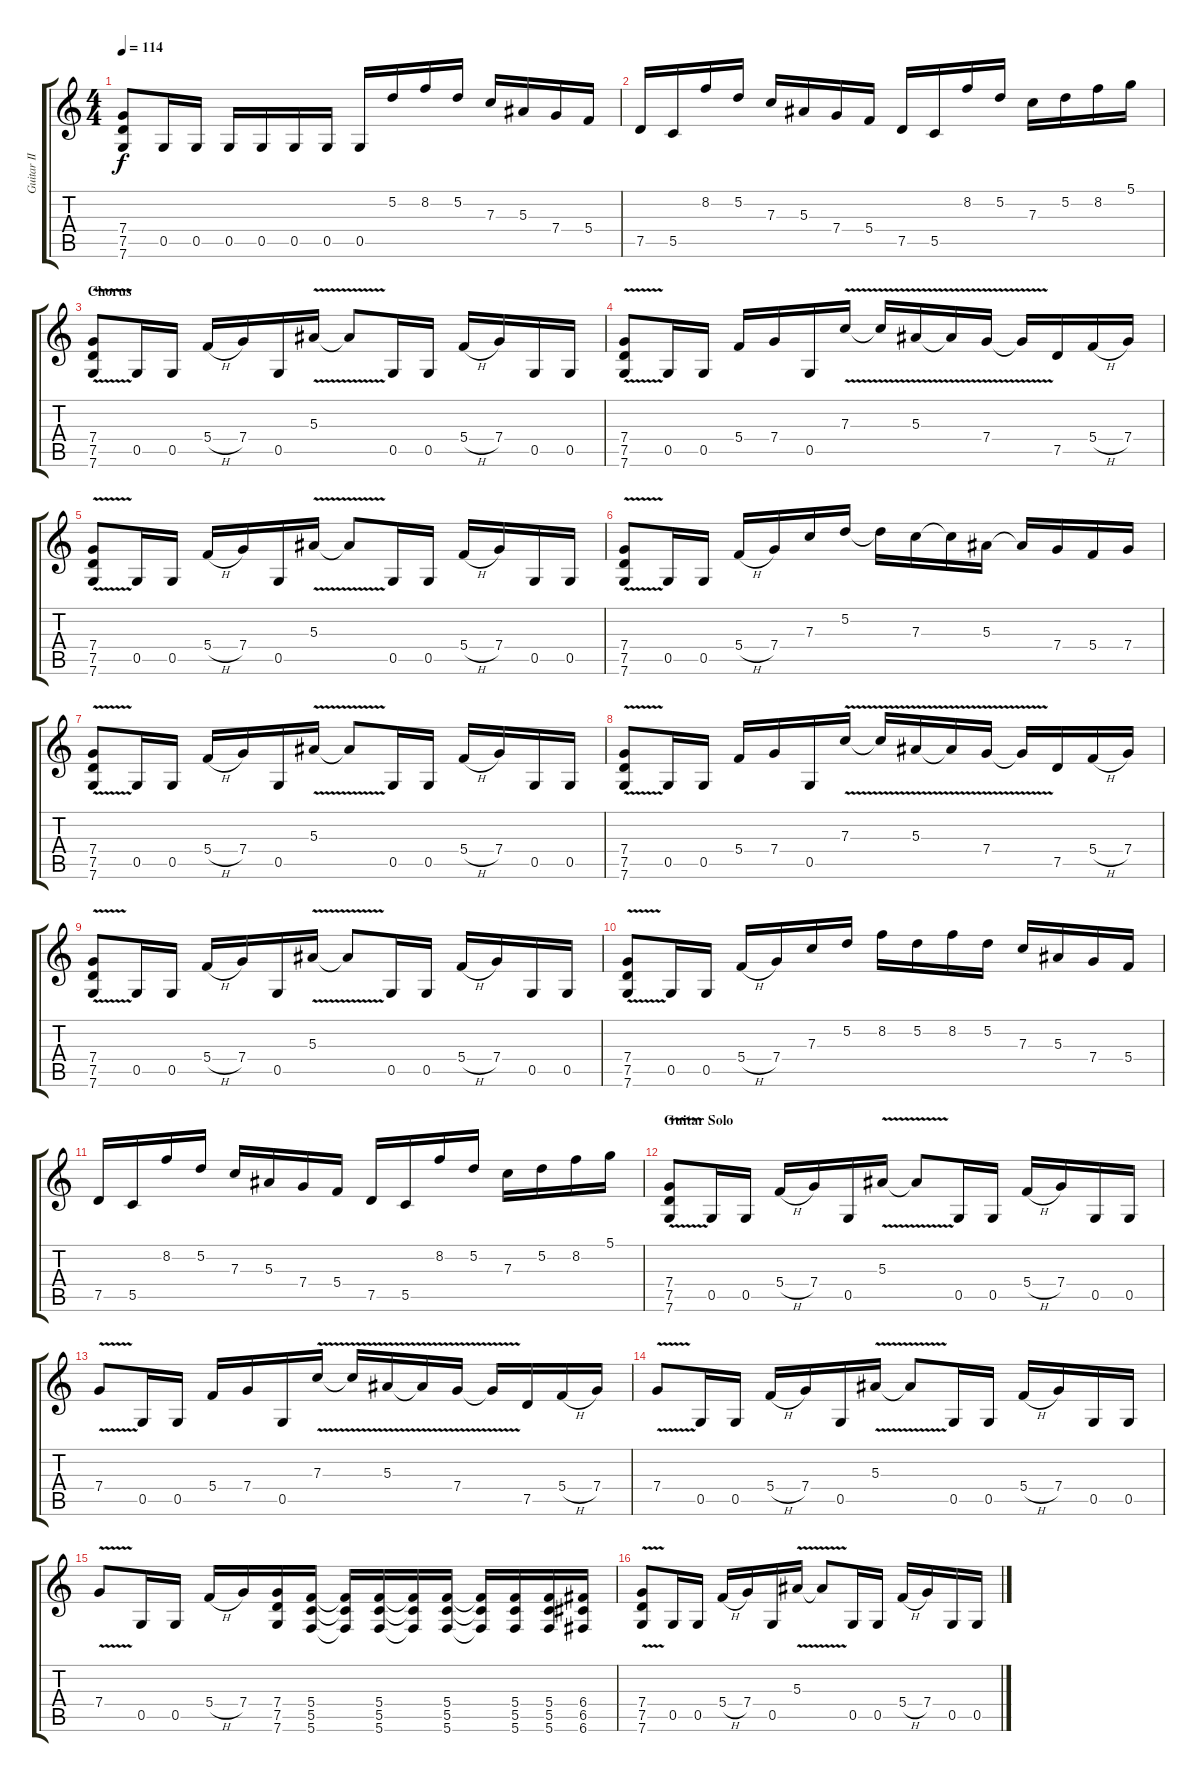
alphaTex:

\track ("Guitar II" "Guitar II") {instrument overdrivenguitar}
\staff {score tabs}
\tuning (D4 A3 F3 C3 G2 C2) {hide}
\ts (4 4)
\tempo 114
\clef g2
\ks c
(7.4 7.5 7.6).8{dy f} 0.5.16 0.5.16 0.5.16 0.5.16 0.5.16 0.5.16 0.5.16 5.2.16 8.2.16 5.2.16 7.3.16 5.3.16 7.4.16 5.4.16 |
7.5.16 5.5.16 8.2.16 5.2.16 7.3.16 5.3.16 7.4.16 5.4.16 7.5.16 5.5.16 8.2.16 5.2.16 7.3.16 5.2.16 8.2.16 5.1.16 |
\section ("" "Chorus")
(7.4{v} 7.5{v} 7.6{v}).8 0.5.16 0.5.16 5.4{h}.16 7.4.16 0.5.16 5.3{v}.16 5.3{t}.8 0.5.16 0.5.16 5.4{h}.16 7.4.16 0.5.16 0.5.16 |
(7.4{v} 7.5{v} 7.6{v}).8 0.5.16 0.5.16 5.4.16 7.4.16 0.5.16 7.3{v}.16 7.3{t}.16 5.3{v}.16 5.3{t}.16 7.4{v}.16 7.4{t}.16 7.5.16 5.4{h}.16 7.4.16 |
(7.4 7.5{v} 7.6{v}).8 0.5.16 0.5.16 5.4{h}.16 7.4.16 0.5.16 5.3{v}.16 5.3{t}.8 0.5.16 0.5.16 5.4{h}.16 7.4.16 0.5.16 0.5.16 |
(7.4{v} 7.5{v} 7.6{v}).8 0.5.16 0.5.16 5.4{h}.16 7.4.16 7.3.16 5.2.16 5.2{t}.16 7.3.16 7.3{t}.16 5.3.16 5.3{t}.16 7.4.16 5.4.16 7.4.16 |
(7.4{v} 7.5{v} 7.6{v}).8 0.5.16 0.5.16 5.4{h}.16 7.4.16 0.5.16 5.3{v}.16 5.3{t}.8 0.5.16 0.5.16 5.4{h}.16 7.4.16 0.5.16 0.5.16 |
(7.4{v} 7.5{v} 7.6{v}).8 0.5.16 0.5.16 5.4.16 7.4.16 0.5.16 7.3{v}.16 7.3{t}.16 5.3{v}.16 5.3{t}.16 7.4{v}.16 7.4{t}.16 7.5.16 5.4{h}.16 7.4.16 |
(7.4 7.5{v} 7.6{v}).8 0.5.16 0.5.16 5.4{h}.16 7.4.16 0.5.16 5.3{v}.16 5.3{t}.8 0.5.16 0.5.16 5.4{h}.16 7.4.16 0.5.16 0.5.16 |
(7.4{v} 7.5{v} 7.6{v}).8 0.5.16 0.5.16 5.4{h}.16 7.4.16 7.3.16 5.2.16 8.2.16 5.2.16 8.2.16 5.2.16 7.3.16 5.3.16 7.4.16 5.4.16 |
7.5.16 5.5.16 8.2.16 5.2.16 7.3.16 5.3.16 7.4.16 5.4.16 7.5.16 5.5.16 8.2.16 5.2.16 7.3.16 5.2.16 8.2.16 5.1.16 |
\section ("" "Guitar Solo")
(7.4{v} 7.5{v} 7.6{v}).8 0.5.16 0.5.16 5.4{h}.16 7.4.16 0.5.16 5.3{v}.16 5.3{t}.8 0.5.16 0.5.16 5.4{h}.16 7.4.16 0.5.16 0.5.16 |
7.4{v}.8 0.5.16 0.5.16 5.4.16 7.4.16 0.5.16 7.3{v}.16 7.3{t}.16 5.3{v}.16 5.3{t}.16 7.4{v}.16 7.4{t}.16 7.5.16 5.4{h}.16 7.4.16 |
7.4{v}.8 0.5.16 0.5.16 5.4{h}.16 7.4.16 0.5.16 5.3{v}.16 5.3{t}.8 0.5.16 0.5.16 5.4{h}.16 7.4.16 0.5.16 0.5.16 |
7.4{v}.8 0.5.16 0.5.16 5.4{h}.16 7.4.16 (7.4 7.5 7.6).16 (5.4 5.5 5.6).16 (5.4{t} 5.5{t} 5.6{t}).16 (5.4 5.5 5.6).16 (5.4{t} 5.5{t} 5.6{t}).16 (5.4 5.5 5.6).16 (5.4{t} 5.5{t} 5.6{t}).16 (5.4 5.5 5.6).16 (5.4 5.5 5.6).16 (6.4 6.5 6.6).16 |
(7.4{v} 7.5{v} 7.6{v}).8 0.5.16 0.5.16 5.4{h}.16 7.4.16 0.5.16 5.3{v}.16 5.3{t}.8 0.5.16 0.5.16 5.4{h}.16 7.4.16 0.5.16 0.5.16
